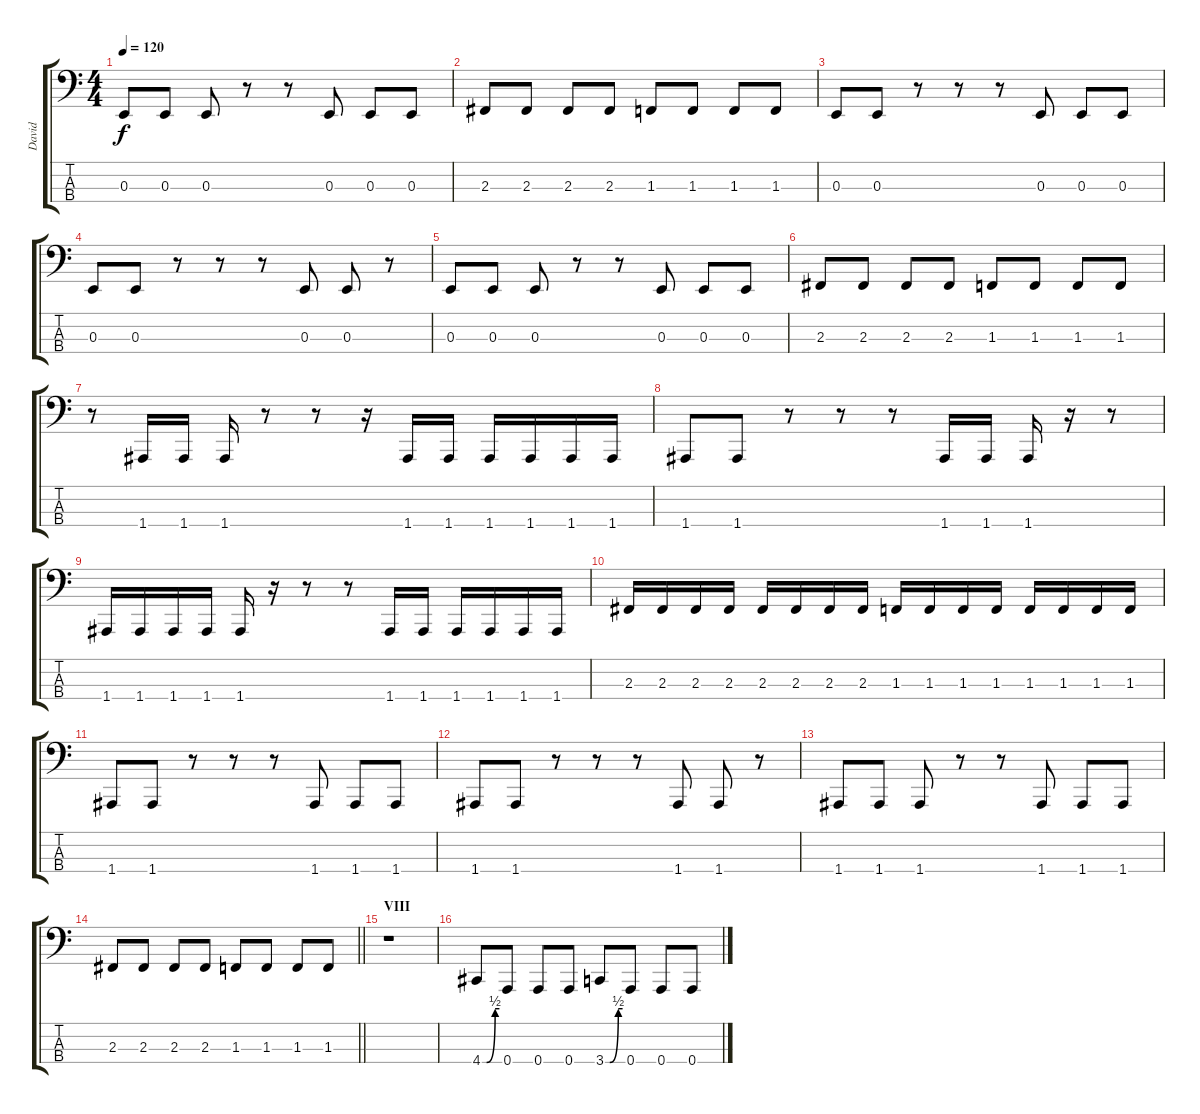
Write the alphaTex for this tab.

\track ("David" "David") {instrument electricbasspick}
\staff {score tabs}
\tuning (D2 A1 E1 A0) {hide}
\ts (4 4)
\tempo 120
\clef f4
\ks c
0.3.8{dy f} 0.3.8 0.3.8 r.8 r.8 0.3.8 0.3.8 0.3.8 |
2.3.8 2.3.8 2.3.8 2.3.8 1.3.8 1.3.8 1.3.8 1.3.8 |
0.3.8 0.3.8 r.8 r.8 r.8 0.3.8 0.3.8 0.3.8 |
0.3.8 0.3.8 r.8 r.8 r.8 0.3.8 0.3.8 r.8 |
0.3.8 0.3.8 0.3.8 r.8 r.8 0.3.8 0.3.8 0.3.8 |
2.3.8 2.3.8 2.3.8 2.3.8 1.3.8 1.3.8 1.3.8 1.3.8 |
r.8 1.4.16 1.4.16 1.4.16 r.8 r.8 r.16 1.4.16 1.4.16 1.4.16 1.4.16 1.4.16 1.4.16 |
1.4.8 1.4.8 r.8 r.8 r.8 1.4.16 1.4.16 1.4.16 r.16 r.8 |
1.4.16 1.4.16 1.4.16 1.4.16 1.4.16 r.16 r.8 r.8 1.4.16 1.4.16 1.4.16 1.4.16 1.4.16 1.4.16 |
2.3.16 2.3.16 2.3.16 2.3.16 2.3.16 2.3.16 2.3.16 2.3.16 1.3.16 1.3.16 1.3.16 1.3.16 1.3.16 1.3.16 1.3.16 1.3.16 |
1.4.8 1.4.8 r.8 r.8 r.8 1.4.8 1.4.8 1.4.8 |
1.4.8 1.4.8 r.8 r.8 r.8 1.4.8 1.4.8 r.8 |
1.4.8 1.4.8 1.4.8 r.8 r.8 1.4.8 1.4.8 1.4.8 |
\barLineRight lightlight
2.3.8 2.3.8 2.3.8 2.3.8 1.3.8 1.3.8 1.3.8 1.3.8 |
\section ("" "VIII")
r.1 |
4.4{be (custom 0 0 15 0 45 2 60 2)}.8 0.4.8 0.4.8 0.4.8 3.4{be (custom 0 0 15 0 45 2 60 2)}.8 0.4.8 0.4.8 0.4.8
